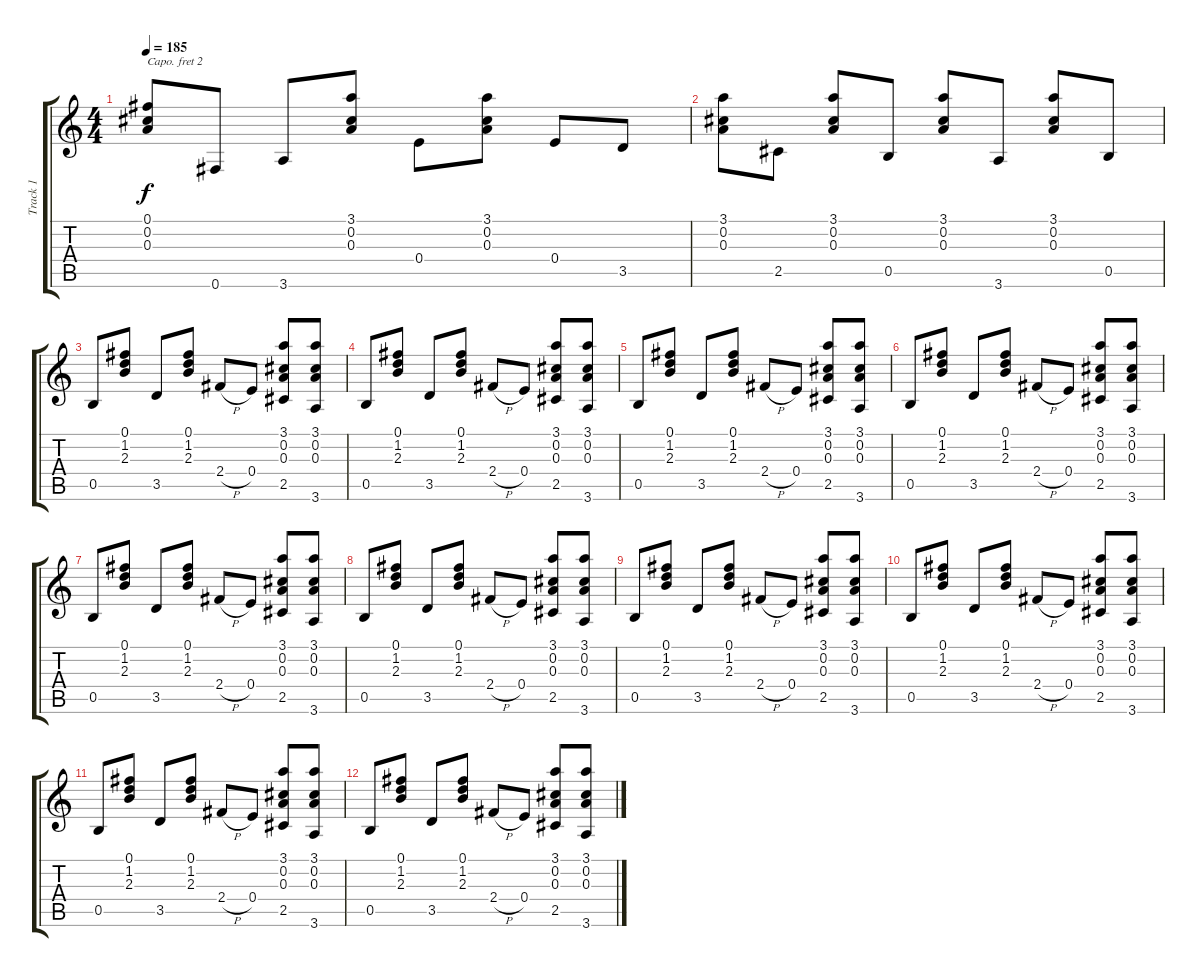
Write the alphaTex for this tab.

\track ("Track 1" "Track 1") {instrument electricguitarclean}
\staff {score tabs}
\capo 2
\tuning (E4 B3 G3 D3 A2 E2) {hide}
\ts (4 4)
\tempo 185
\clef g2
\ks c
(0.1 0.2 0.3).8{dy f} 0.6.8 3.6.8 (3.1 0.2 0.3).8 0.4.8 (3.1 0.2 0.3).8 0.4.8 3.5.8 |
(3.1 0.2 0.3).8 2.5.8 (3.1 0.2 0.3).8 0.5.8 (3.1 0.2 0.3).8 3.6.8 (3.1 0.2 0.3).8 0.5.8 |
0.5.8 (0.1 1.2 2.3).8 3.5.8 (0.1 1.2 2.3).8 2.4{h}.8 0.4.8 (3.1 0.2 0.3 2.5).8 (3.1 0.2 0.3 3.6).8 |
0.5.8 (0.1 1.2 2.3).8 3.5.8 (0.1 1.2 2.3).8 2.4{h}.8 0.4.8 (3.1 0.2 0.3 2.5).8 (3.1 0.2 0.3 3.6).8 |
0.5.8 (0.1 1.2 2.3).8 3.5.8 (0.1 1.2 2.3).8 2.4{h}.8 0.4.8 (3.1 0.2 0.3 2.5).8 (3.1 0.2 0.3 3.6).8 |
0.5.8 (0.1 1.2 2.3).8 3.5.8 (0.1 1.2 2.3).8 2.4{h}.8 0.4.8 (3.1 0.2 0.3 2.5).8 (3.1 0.2 0.3 3.6).8 |
0.5.8 (0.1 1.2 2.3).8 3.5.8 (0.1 1.2 2.3).8 2.4{h}.8 0.4.8 (3.1 0.2 0.3 2.5).8 (3.1 0.2 0.3 3.6).8 |
0.5.8 (0.1 1.2 2.3).8 3.5.8 (0.1 1.2 2.3).8 2.4{h}.8 0.4.8 (3.1 0.2 0.3 2.5).8 (3.1 0.2 0.3 3.6).8 |
0.5.8 (0.1 1.2 2.3).8 3.5.8 (0.1 1.2 2.3).8 2.4{h}.8 0.4.8 (3.1 0.2 0.3 2.5).8 (3.1 0.2 0.3 3.6).8 |
0.5.8 (0.1 1.2 2.3).8 3.5.8 (0.1 1.2 2.3).8 2.4{h}.8 0.4.8 (3.1 0.2 0.3 2.5).8 (3.1 0.2 0.3 3.6).8 |
0.5.8 (0.1 1.2 2.3).8 3.5.8 (0.1 1.2 2.3).8 2.4{h}.8 0.4.8 (3.1 0.2 0.3 2.5).8 (3.1 0.2 0.3 3.6).8 |
0.5.8 (0.1 1.2 2.3).8 3.5.8 (0.1 1.2 2.3).8 2.4{h}.8 0.4.8 (3.1 0.2 0.3 2.5).8 (3.1 0.2 0.3 3.6).8
